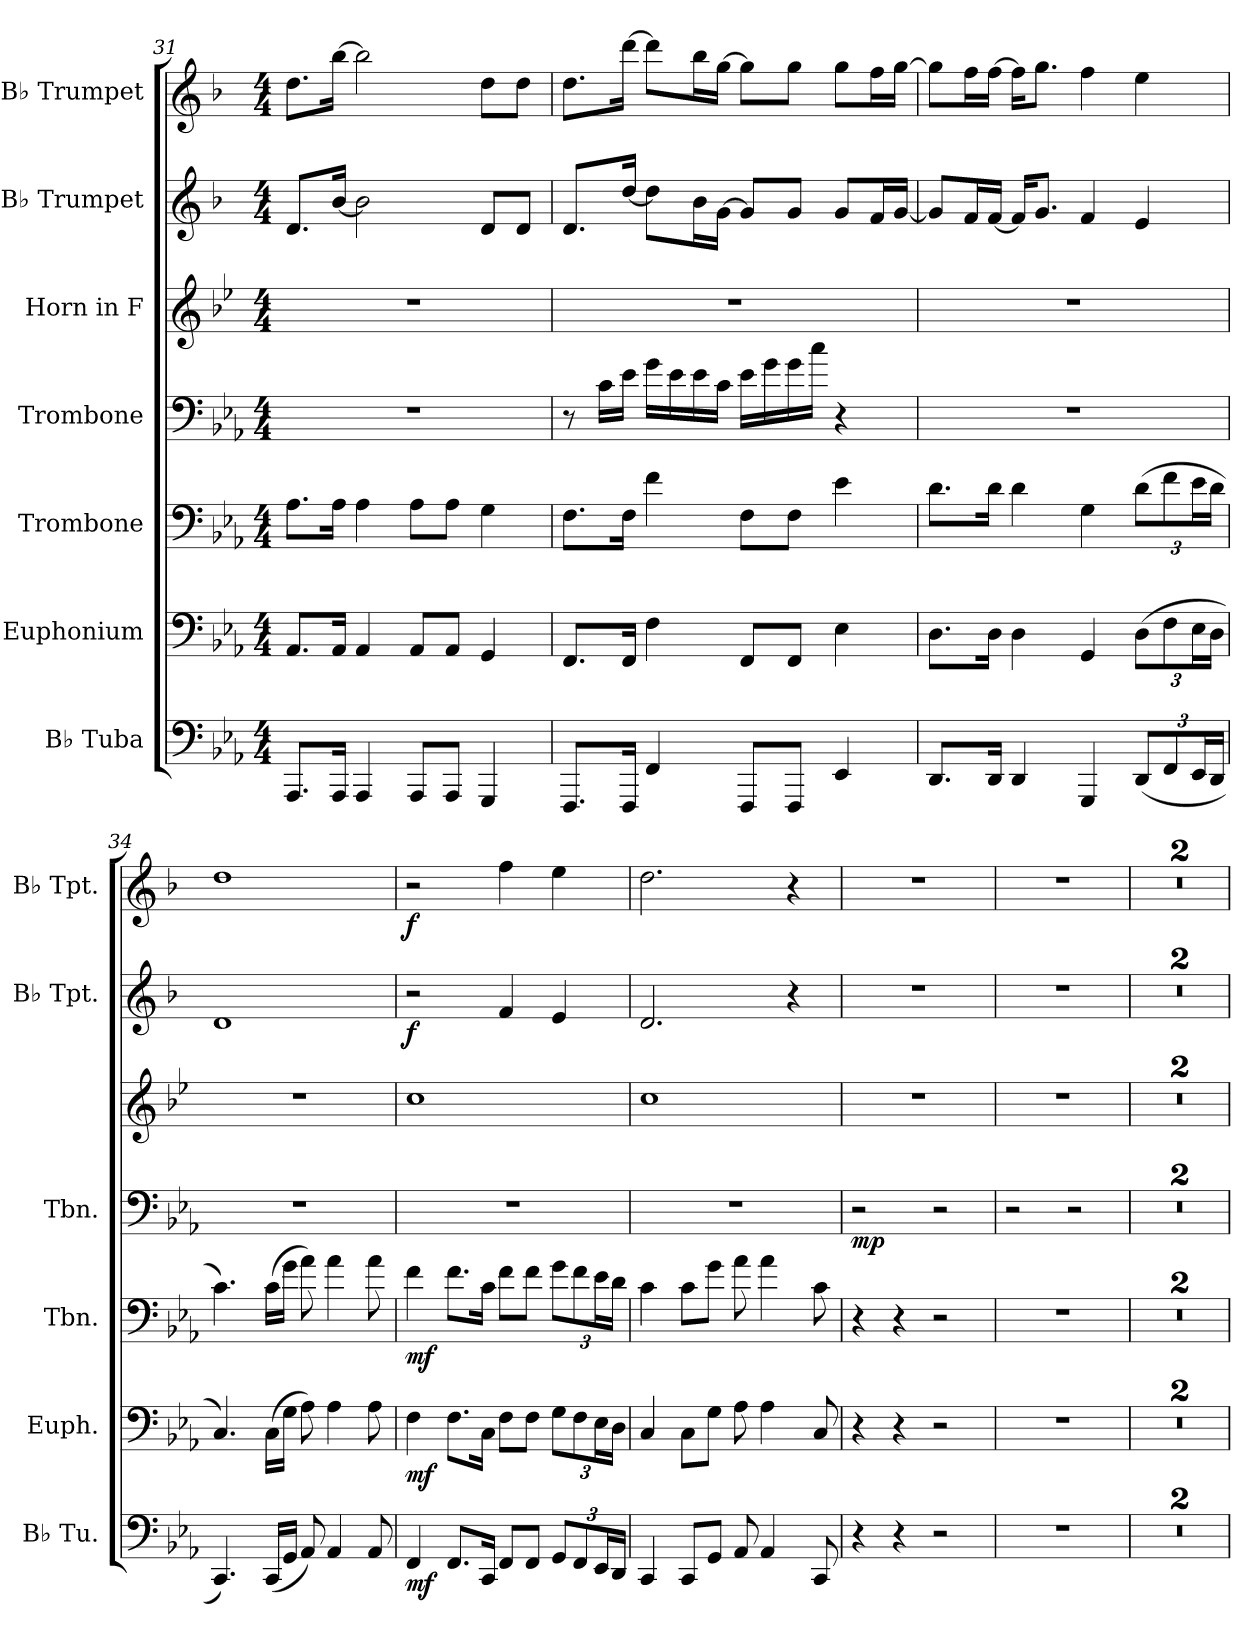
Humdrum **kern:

**kern	**dynam	**kern	**dynam	**kern	**dynam	**kern	**dynam	**kern	**kern	**dynam	**kern	**dynam
*part7	*part7	*part6	*part6	*part5	*part5	*part4	*part4	*part3	*part2	*part2	*part1	*part1
*staff7	*staff7	*staff6	*staff6	*staff5	*staff5	*staff4	*staff4	*staff3	*staff2	*staff2	*staff1	*staff1
*I"B♭ Tuba	*	*I"Euphonium	*	*I"Trombone	*	*I"Trombone	*	*I"Horn in F	*I"B♭ Trumpet	*	*I"B♭ Trumpet	*
*I'B♭ Tu.	*	*I'Euph.	*	*I'Tbn.	*	*I'Tbn.	*	*	*I'B♭ Tpt.	*	*I'B♭ Tpt.	*
*clefF4	*	*clefF4	*	*clefF4	*	*clefF4	*	*clefG2	*clefG2	*	*clefG2	*
*	*	*	*	*	*	*	*	*ITrd4c7	*ITrd1c2	*	*ITrd1c2	*
*k[b-e-a-]	*	*k[b-e-a-]	*	*k[b-e-a-]	*	*k[b-e-a-]	*	*k[b-e-a-]	*k[b-e-a-]	*	*k[b-e-a-]	*
*M4/4	*	*M4/4	*	*M4/4	*	*M4/4	*	*M4/4	*M4/4	*	*M4/4	*
=31	=31	=31	=31	=31	=31	=31	=31	=31	=31	=31	=31	=31
8.AAA-/L	.	8.AA-/L	.	8.A-\L	.	1r	.	1r	8.c/L	.	8.cc\L	.
16AAA-/Jk	.	16AA-/Jk	.	16A-\Jk	.	.	.	.	[16a-/Jk	.	[16aa-\Jk	.
4AAA-/	.	4AA-/	.	4A-\	.	.	.	.	2a-\]	.	2aa-\]	.
8AAA-/L	.	8AA-/L	.	8A-\L	.	.	.	.	.	.	.	.
8AAA-/J	.	8AA-/J	.	8A-\J	.	.	.	.	.	.	.	.
4GGG/	.	4GG/	.	4G\	.	.	.	.	8c/L	.	8cc\L	.
.	.	.	.	.	.	.	.	.	8c/J	.	8cc\J	.
!!LO:PB:g=z
=32	=32	=32	=32	=32	=32	=32	=32	=32	=32	=32	=32	=32
8.FFF/L	.	8.FF/L	.	8.F\L	.	8r	.	1r	8.c/L	.	8.cc\L	.
.	.	.	.	.	.	16c\LL	.	.	.	.	.	.
16FFF/Jk	.	16FF/Jk	.	16F\Jk	.	16e-\JJ	.	.	[16cc/Jk	.	[16ccc\Jk	.
4FF/	.	4F\	.	4f\	.	16g\LL	.	.	8cc\L]	.	8ccc\L]	.
.	.	.	.	.	.	16e-\	.	.	.	.	.	.
.	.	.	.	.	.	16e-\	.	.	16a-\L	.	16aa-\L	.
.	.	.	.	.	.	16c\JJ	.	.	[16f\JJ	.	[16ff\JJ	.
8FFF/L	.	8FF/L	.	8F\L	.	16e-\LL	.	.	8f/L]	.	8ff\L]	.
.	.	.	.	.	.	16g\	.	.	.	.	.	.
8FFF/J	.	8FF/J	.	8F\J	.	16g\	.	.	8f/J	.	8ff\J	.
.	.	.	.	.	.	16cc\JJ	.	.	.	.	.	.
4EE-/	.	4E-\	.	4e-\	.	4r	.	.	8f/L	.	8ff\L	.
.	.	.	.	.	.	.	.	.	16e-/L	.	16ee-\L	.
.	.	.	.	.	.	.	.	.	[16f/JJ	.	[16ff\JJ	.
=33	=33	=33	=33	=33	=33	=33	=33	=33	=33	=33	=33	=33
8.DD/L	.	8.D\L	.	8.d\L	.	1r	.	1r	8f/L]	.	8ff\L]	.
.	.	.	.	.	.	.	.	.	16e-/L	.	16ee-\L	.
16DD/Jk	.	16D\Jk	.	16d\Jk	.	.	.	.	[16e-/JJ	.	[16ee-\JJ	.
4DD/	.	4D\	.	4d\	.	.	.	.	16e-/KL]	.	16ee-\KL]	.
.	.	.	.	.	.	.	.	.	8.f/J	.	8.ff\J	.
4GGG/	.	4GG/	.	4G\	.	.	.	.	4e-/	.	4ee-\	.
*Xbrackettup	*	*Xbrackettup	*	*Xbrackettup	*	*	*	*	*	*	*	*
(12DD/L	.	(12D\L	.	(12d\L	.	.	.	.	4d/	.	4dd\	.
12FF/	.	12F\	.	12f\	.	.	.	.	.	.	.	.
24EE-/L	.	24E-\L	.	24e-\L	.	.	.	.	.	.	.	.
24DD/JJ	.	24D\JJ	.	24d\JJ	.	.	.	.	.	.	.	.
=34	=34	=34	=34	=34	=34	=34	=34	=34	=34	=34	=34	=34
4.CC/)	.	4.C/)	.	4.c\)	.	1r	.	1r	1c	.	1cc	.
(16CC/LL	.	(16C\LL	.	(16c\LL	.	.	.	.	.	.	.	.
16GG/JJ	.	16G\JJ	.	16g\JJ	.	.	.	.	.	.	.	.
8AA-/)	.	8A-\)	.	8a-\)	.	.	.	.	.	.	.	.
4AA-/	.	4A-\	.	4a-\	.	.	.	.	.	.	.	.
8AA-/	.	8A-\	.	8a-\	.	.	.	.	.	.	.	.
!!LO:PB:g=z
=35	=35	=35	=35	=35	=35	=35	=35	=35	=35	=35	=35	=35
!	!LO:DY:b	!	!LO:DY:b	!	!LO:DY:b	!	!	!	!	!LO:DY:b	!	!LO:DY:b
4FF/	mf	4F\	mf	4f\	mf	1r	.	1f	2r	f	2r	f
8.FF/L	.	8.F\L	.	8.f\L	.	.	.	.	.	.	.	.
16CC/Jk	.	16C\Jk	.	16c\Jk	.	.	.	.	.	.	.	.
8FF/L	.	8F\L	.	8f\L	.	.	.	.	4e-/	.	4ee-\	.
8FF/J	.	8F\J	.	8f\J	.	.	.	.	.	.	.	.
12GG/L	.	12G\L	.	12g\L	.	.	.	.	4d/	.	4dd\	.
12FF/	.	12F\	.	12f\	.	.	.	.	.	.	.	.
24EE-/L	.	24E-\L	.	24e-\L	.	.	.	.	.	.	.	.
24DD/JJ	.	24D\JJ	.	24d\JJ	.	.	.	.	.	.	.	.
=36	=36	=36	=36	=36	=36	=36	=36	=36	=36	=36	=36	=36
4CC/	.	4C/	.	4c\	.	1r	.	1f	2.c/	.	2.cc\	.
8CC/L	.	8C\L	.	8c\L	.	.	.	.	.	.	.	.
8GG/J	.	8G\J	.	8g\J	.	.	.	.	.	.	.	.
8AA-/	.	8A-\	.	8a-\	.	.	.	.	.	.	.	.
4AA-/	.	4A-\	.	4a-\	.	.	.	.	.	.	.	.
.	.	.	.	.	.	.	.	.	4r	.	4r	.
8CC/	.	8C/	.	8c\	.	.	.	.	.	.	.	.
=37	=37	=37	=37	=37	=37	=37	=37	=37	=37	=37	=37	=37
!	!	!	!	!	!	!	!LO:DY:b	!	!	!	!	!
4r	.	4r	.	4r	.	2r	mp	1r	1r	.	1r	.
4r	.	4r	.	4r	.	.	.	.	.	.	.	.
2r	.	2r	.	2r	.	2r	.	.	.	.	.	.
=38	=38	=38	=38	=38	=38	=38	=38	=38	=38	=38	=38	=38
1r	.	1r	.	1r	.	2r	.	1r	1r	.	1r	.
.	.	.	.	.	.	2r	.	.	.	.	.	.
=39	=39	=39	=39	=39	=39	=39	=39	=39	=39	=39	=39	=39
1r	.	1r	.	1r	.	1r	.	1r	1r	.	1r	.
=40	=40	=40	=40	=40	=40	=40	=40	=40	=40	=40	=40	=40
1r	.	1r	.	1r	.	1r	.	1r	1r	.	1r	.
=	=	=	=	=	=	=	=	=	=	=	=	=
*-	*-	*-	*-	*-	*-	*-	*-	*-	*-	*-	*-	*-
